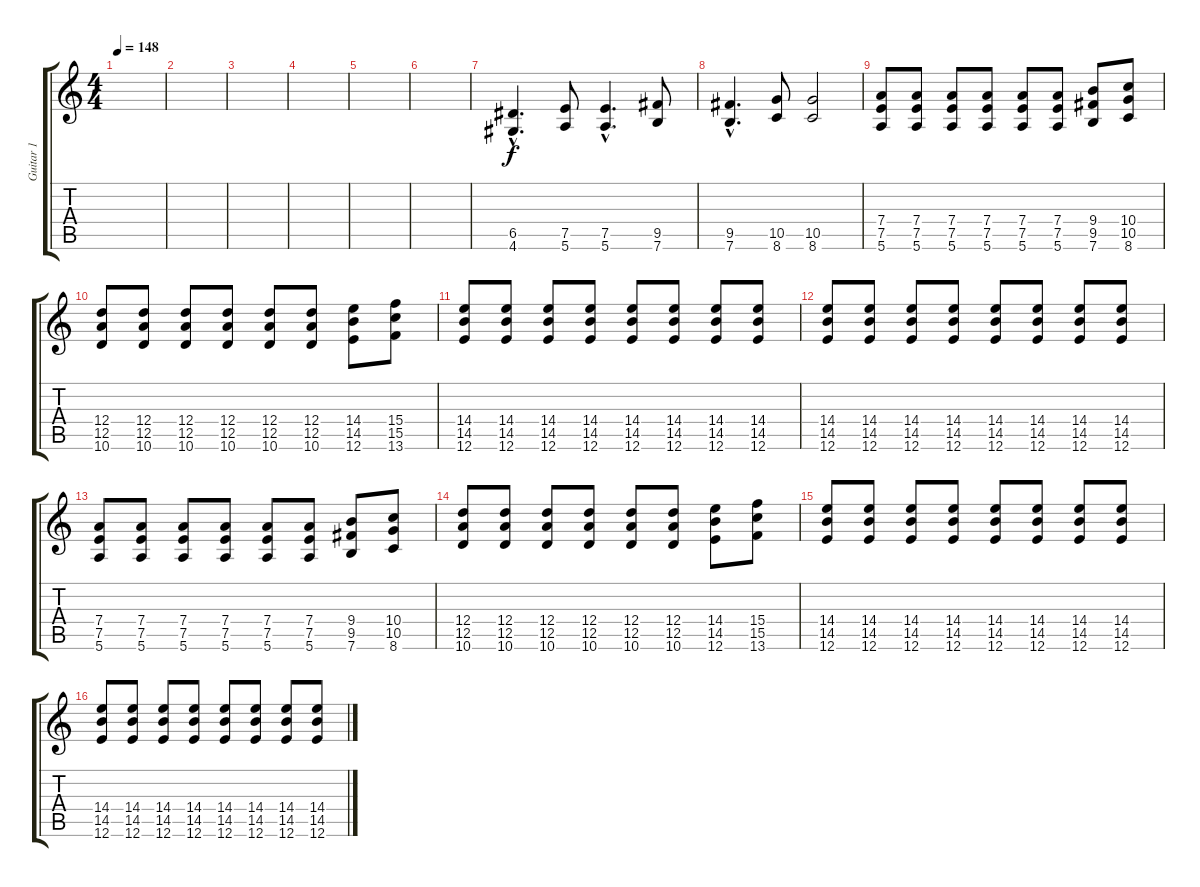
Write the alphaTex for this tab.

\track ("Guitar 1" "Guitar 1") {instrument overdrivenguitar}
\staff {score tabs}
\tuning (E4 B3 G3 D3 A2 E2) {hide}
\ts (4 4)
\tempo 148
\clef g2
\ks c
|
|
|
|
|
|
(6.5{hac} 4.6{hac}).4{d volume 14 instrument overdrivenguitar} (7.5 5.6).8 (7.5{hac} 5.6{hac}).4{d} (9.5 7.6).8 |
(9.5{hac} 7.6{hac}).4{d} (10.5 8.6).8 (10.5 8.6).2 |
(7.4 7.5 5.6).8{volume 14} (7.4 7.5 5.6).8 (7.4 7.5 5.6).8 (7.4 7.5 5.6).8 (7.4 7.5 5.6).8 (7.4 7.5 5.6).8 (9.4 9.5 7.6).8 (10.4 10.5 8.6).8 |
(12.4 12.5 10.6).8 (12.4 12.5 10.6).8 (12.4 12.5 10.6).8 (12.4 12.5 10.6).8 (12.4 12.5 10.6).8 (12.4 12.5 10.6).8 (14.4 14.5 12.6).8 (15.4 15.5 13.6).8 |
(14.4 14.5 12.6).8 (14.4 14.5 12.6).8 (14.4 14.5 12.6).8 (14.4 14.5 12.6).8 (14.4 14.5 12.6).8 (14.4 14.5 12.6).8 (14.4 14.5 12.6).8 (14.4 14.5 12.6).8 |
(14.4 14.5 12.6).8 (14.4 14.5 12.6).8 (14.4 14.5 12.6).8 (14.4 14.5 12.6).8 (14.4 14.5 12.6).8 (14.4 14.5 12.6).8 (14.4 14.5 12.6).8 (14.4 14.5 12.6).8 |
(7.4 7.5 5.6).8 (7.4 7.5 5.6).8 (7.4 7.5 5.6).8 (7.4 7.5 5.6).8 (7.4 7.5 5.6).8 (7.4 7.5 5.6).8 (9.4 9.5 7.6).8 (10.4 10.5 8.6).8 |
(12.4 12.5 10.6).8 (12.4 12.5 10.6).8 (12.4 12.5 10.6).8 (12.4 12.5 10.6).8 (12.4 12.5 10.6).8 (12.4 12.5 10.6).8 (14.4 14.5 12.6).8 (15.4 15.5 13.6).8 |
(14.4 14.5 12.6).8 (14.4 14.5 12.6).8 (14.4 14.5 12.6).8 (14.4 14.5 12.6).8 (14.4 14.5 12.6).8 (14.4 14.5 12.6).8 (14.4 14.5 12.6).8 (14.4 14.5 12.6).8 |
(14.4 14.5 12.6).8 (14.4 14.5 12.6).8 (14.4 14.5 12.6).8 (14.4 14.5 12.6).8 (14.4 14.5 12.6).8 (14.4 14.5 12.6).8 (14.4 14.5 12.6).8 (14.4 14.5 12.6).8
